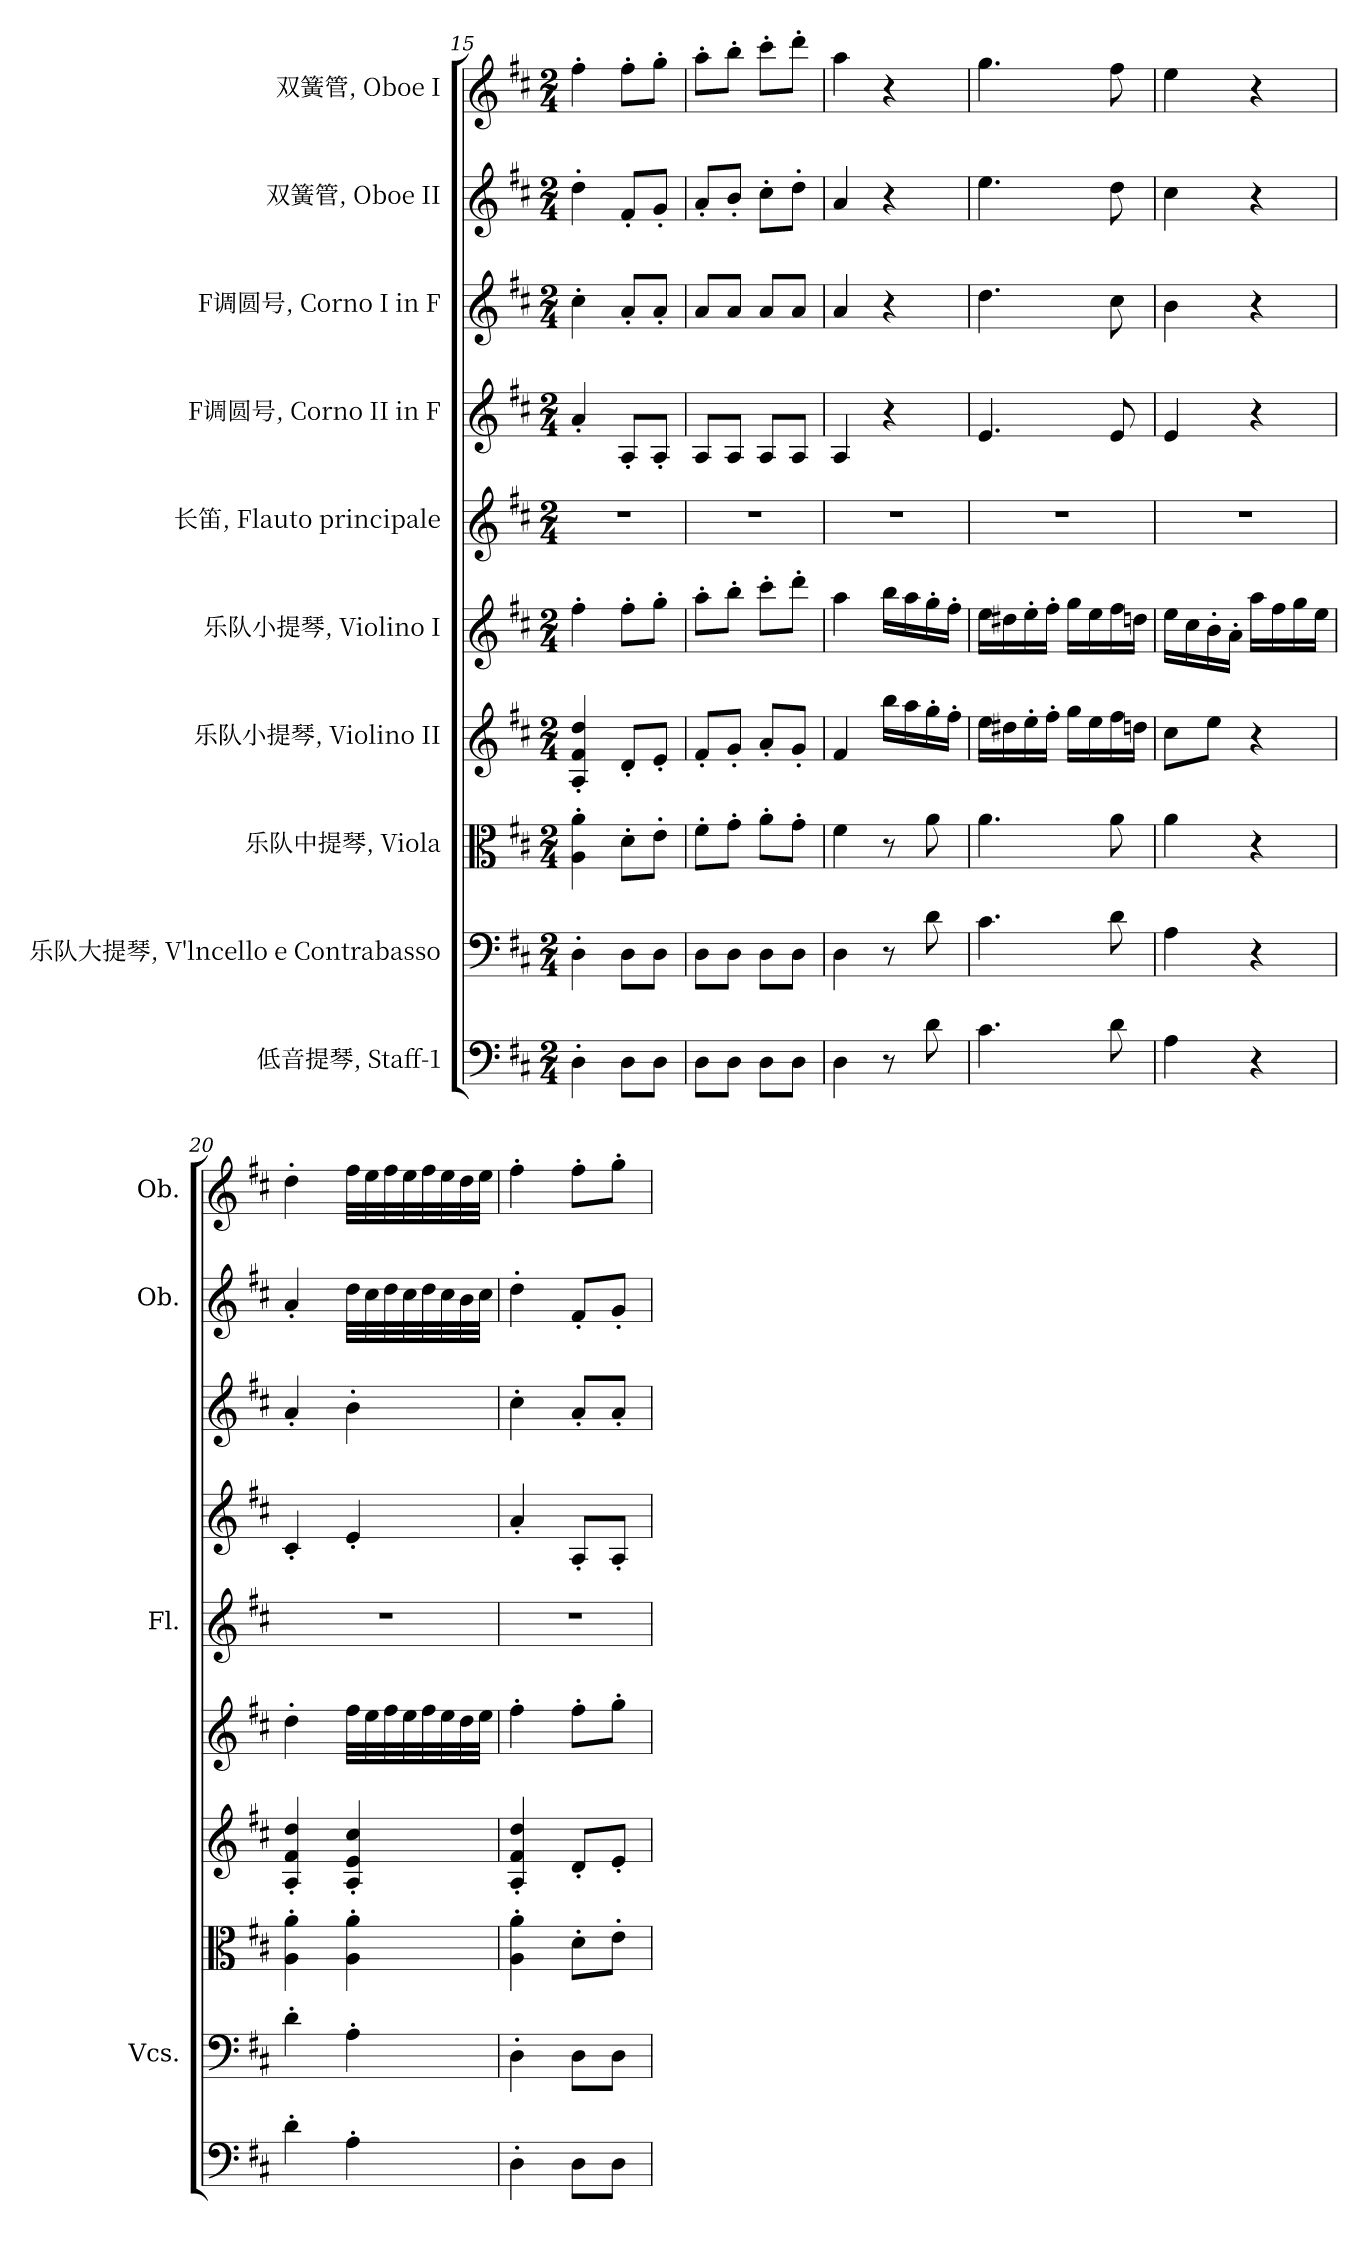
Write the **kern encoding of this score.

**kern	**kern	**kern	**kern	**kern	**kern	**kern	**kern	**kern	**kern
*part10	*part9	*part8	*part7	*part6	*part5	*part4	*part3	*part2	*part1
*staff10	*staff9	*staff8	*staff7	*staff6	*staff5	*staff4	*staff3	*staff2	*staff1
*I"低音提琴, Staff-1	*I"乐队大提琴, V'lncello e Contrabasso	*I"乐队中提琴, Viola	*I"乐队小提琴, Violino II	*I"乐队小提琴, Violino I	*I"长笛, Flauto principale	*I"F调圆号, Corno II in F	*I"F调圆号, Corno I in F	*I"双簧管, Oboe II	*I"双簧管, Oboe I
*	*I'Vcs.	*	*	*	*I'Fl.	*	*	*I'Ob.	*I'Ob.
*clefF4	*clefF4	*clefC3	*clefG2	*clefG2	*clefG2	*clefG2	*clefG2	*clefG2	*clefG2
*ITrd7c12	*	*	*	*	*	*ITrd4c7	*ITrd4c7	*	*
*k[f#c#]	*k[f#c#]	*k[f#c#]	*k[f#c#]	*k[f#c#]	*k[f#c#]	*k[f#]	*k[f#]	*k[f#c#]	*k[f#c#]
*M2/4	*M2/4	*M2/4	*M2/4	*M2/4	*M2/4	*M2/4	*M2/4	*M2/4	*M2/4
=15	=15	=15	=15	=15	=15	=15	=15	=15	=15
4DD'\	4D'\	4A\' 4a\'	4A/' 4f#/' 4dd/'	4ff#'\	2r	4d'/	4f#'\	4dd'\	4ff#'\
8DD\L	8D\L	8d'\L	8d'/L	8ff#'\L	.	8D'/L	8d'/L	8f#'/L	8ff#'\L
8DD\J	8D\J	8e'\J	8e'/J	8gg'\J	.	8D'/J	8d'/J	8g'/J	8gg'\J
!!LO:PB:g=z
=16	=16	=16	=16	=16	=16	=16	=16	=16	=16
8DD\L	8D\L	8f#'\L	8f#'/L	8aa'\L	2r	8D/L	8d/L	8a'/L	8aa'\L
8DD\J	8D\J	8g'\J	8g'/J	8bb'\J	.	8D/J	8d/J	8b'/J	8bb'\J
8DD\L	8D\L	8a'\L	8a'/L	8ccc#'\L	.	8D/L	8d/L	8cc#'\L	8ccc#'\L
8DD\J	8D\J	8g'\J	8g'/J	8ddd'\J	.	8D/J	8d/J	8dd'\J	8ddd'\J
=17	=17	=17	=17	=17	=17	=17	=17	=17	=17
4DD\	4D\	4f#\	4f#/	4aa\	2r	4D/	4d/	4a/	4aa\
8r	8r	8r	16bb\LL	16bb\LL	.	4r	4r	4r	4r
.	.	.	16aa\	16aa\	.	.	.	.	.
8D\	8d\	8a\	16gg'\	16gg'\	.	.	.	.	.
.	.	.	16ff#'\JJ	16ff#'\JJ	.	.	.	.	.
=18	=18	=18	=18	=18	=18	=18	=18	=18	=18
4.C#\	4.c#\	4.a\	16ee\LL	16ee\LL	2r	4.A/	4.g\	4.ee\	4.gg\
.	.	.	16dd#X\	16dd#X\	.	.	.	.	.
.	.	.	16ee'\	16ee'\	.	.	.	.	.
.	.	.	16ff#'\JJ	16ff#'\JJ	.	.	.	.	.
.	.	.	16gg\LL	16gg\LL	.	.	.	.	.
.	.	.	16ee\	16ee\	.	.	.	.	.
8D\	8d\	8a\	16ff#\	16ff#\	.	8A/	8f#\	8dd\	8ff#\
.	.	.	16ddn\JJ	16ddn\JJ	.	.	.	.	.
=19	=19	=19	=19	=19	=19	=19	=19	=19	=19
4AA\	4A\	4a\	8cc#\L	16ee\LL	2r	4A/	4e\	4cc#\	4ee\
.	.	.	.	16cc#\	.	.	.	.	.
.	.	.	8ee\J	16b'\	.	.	.	.	.
.	.	.	.	16a'\JJ	.	.	.	.	.
4r	4r	4r	4r	16aa\LL	.	4r	4r	4r	4r
.	.	.	.	16ff#\	.	.	.	.	.
.	.	.	.	16gg\	.	.	.	.	.
.	.	.	.	16ee\JJ	.	.	.	.	.
=20	=20	=20	=20	=20	=20	=20	=20	=20	=20
4D'\	4d'\	4A\' 4a\'	4A/' 4f#/' 4dd/'	4dd'\	2r	4F#'/	4d'/	4a'/	4dd'\
4AA'\	4A'\	4A\' 4a\'	4A/' 4e/' 4cc#/'	32ff#\LLL	.	4A'/	4e'\	32dd\LLL	32ff#\LLL
.	.	.	.	32ee\	.	.	.	32cc#\	32ee\
.	.	.	.	32ff#\	.	.	.	32dd\	32ff#\
.	.	.	.	32ee\	.	.	.	32cc#\	32ee\
.	.	.	.	32ff#\	.	.	.	32dd\	32ff#\
.	.	.	.	32ee\	.	.	.	32cc#\	32ee\
.	.	.	.	32dd\	.	.	.	32b\	32dd\
.	.	.	.	32ee\JJJ	.	.	.	32cc#\JJJ	32ee\JJJ
!!LO:PB:g=z
=21	=21	=21	=21	=21	=21	=21	=21	=21	=21
4DD'\	4D'\	4A\' 4a\'	4A/' 4f#/' 4dd/'	4ff#'\	2r	4d'/	4f#'\	4dd'\	4ff#'\
8DD\L	8D\L	8d'\L	8d'/L	8ff#'\L	.	8D'/L	8d'/L	8f#'/L	8ff#'\L
8DD\J	8D\J	8e'\J	8e'/J	8gg'\J	.	8D'/J	8d'/J	8g'/J	8gg'\J
=	=	=	=	=	=	=	=	=	=
*-	*-	*-	*-	*-	*-	*-	*-	*-	*-
